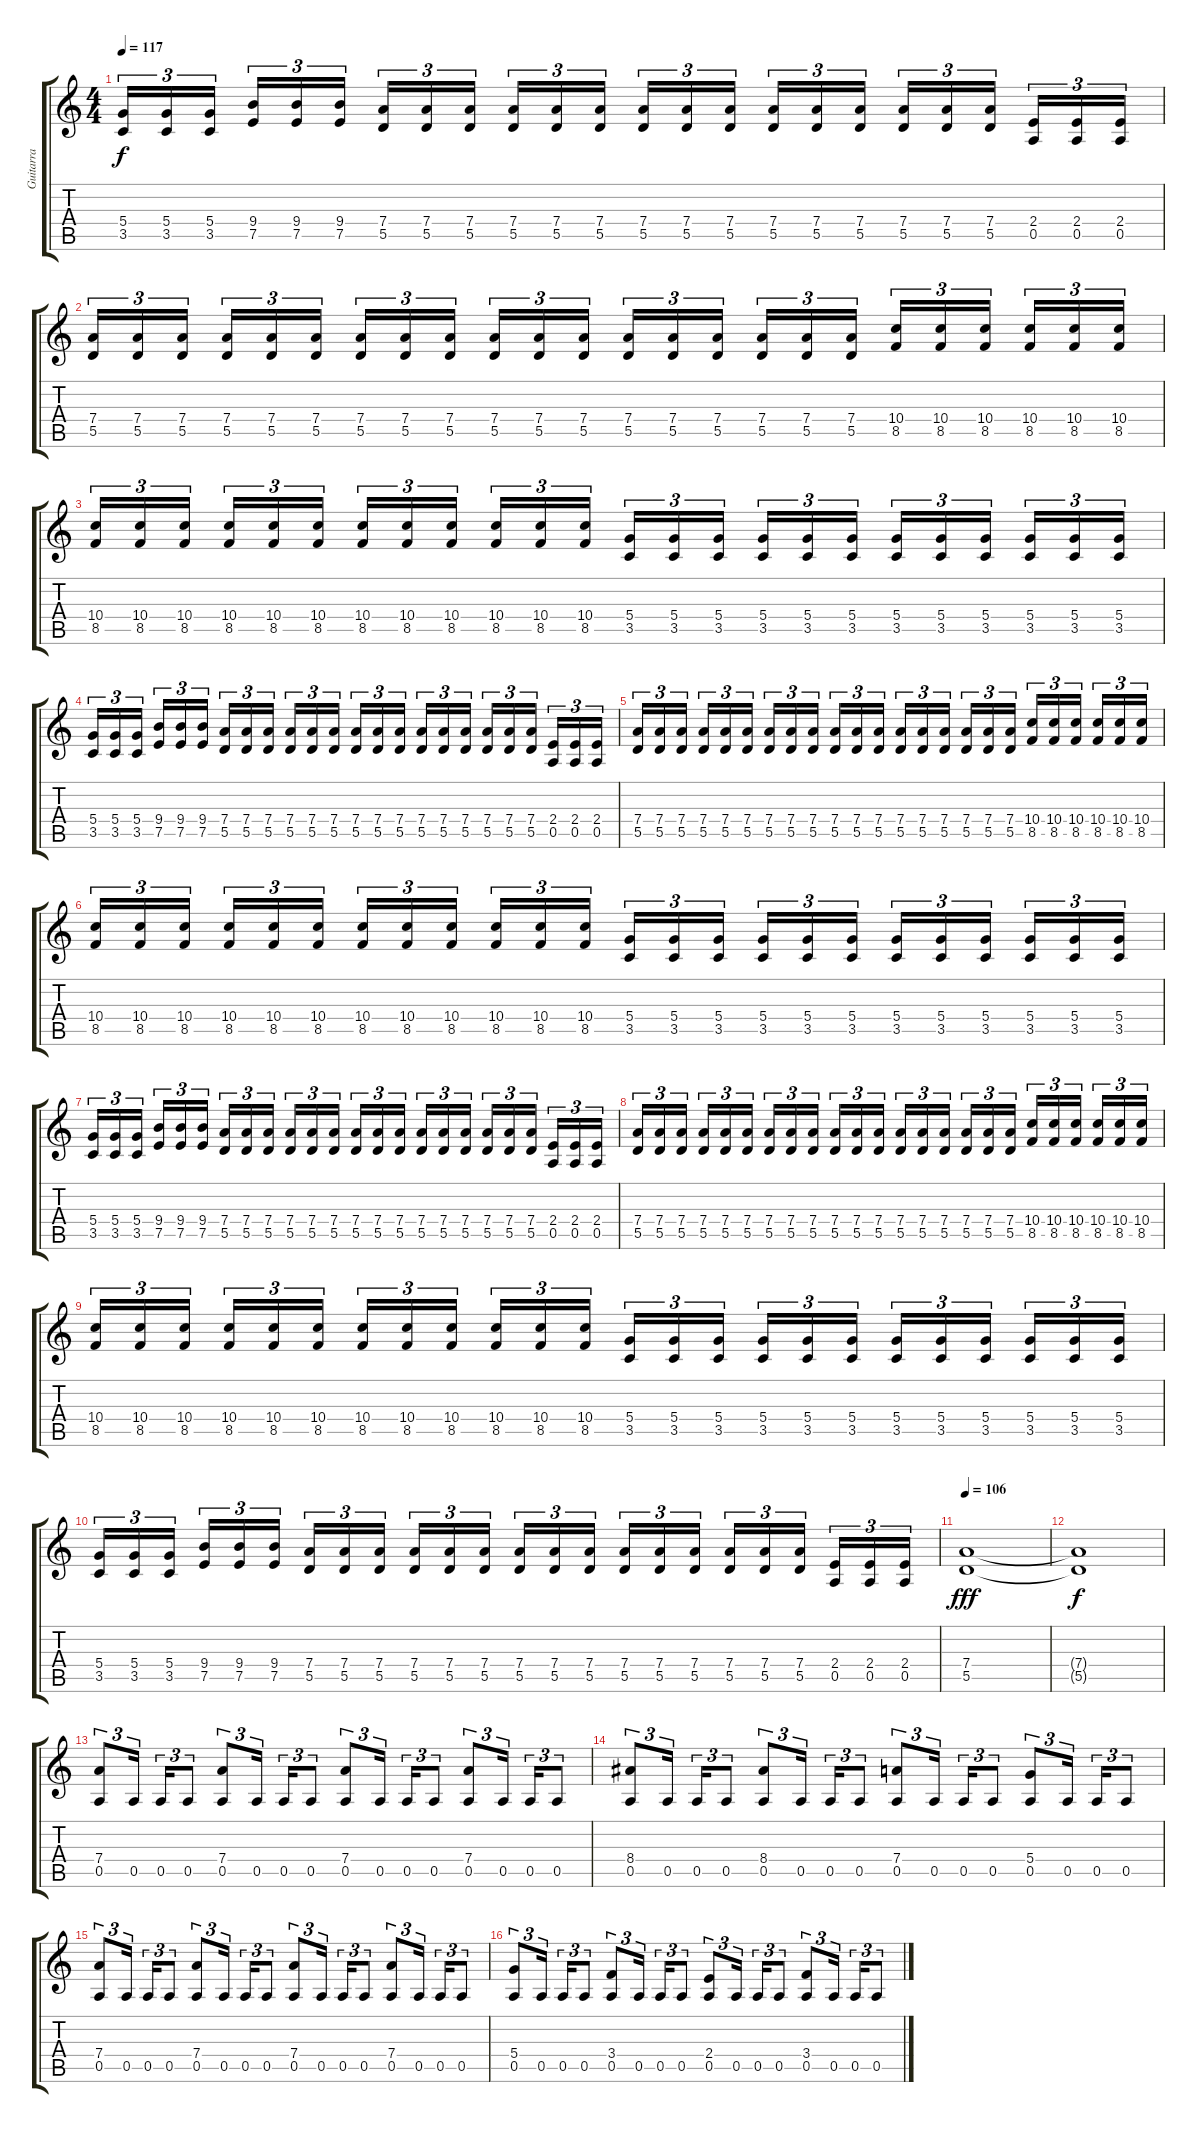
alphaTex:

\track ("Guitarra" "Guitarra") {instrument distortionguitar}
\staff {score tabs}
\tuning (E4 B3 G3 D3 A2 E2) {hide}
\ts (4 4)
\tempo 117
\clef g2
\ks c
(5.4 3.5).16{tu (3 2) dy f} (5.4 3.5).16{tu (3 2)} (5.4 3.5).16{tu (3 2)} (9.4 7.5).16{tu (3 2)} (9.4 7.5).16{tu (3 2)} (9.4 7.5).16{tu (3 2)} (7.4 5.5).16{tu (3 2)} (7.4 5.5).16{tu (3 2)} (7.4 5.5).16{tu (3 2)} (7.4 5.5).16{tu (3 2)} (7.4 5.5).16{tu (3 2)} (7.4 5.5).16{tu (3 2)} (7.4 5.5).16{tu (3 2)} (7.4 5.5).16{tu (3 2)} (7.4 5.5).16{tu (3 2)} (7.4 5.5).16{tu (3 2)} (7.4 5.5).16{tu (3 2)} (7.4 5.5).16{tu (3 2)} (7.4 5.5).16{tu (3 2)} (7.4 5.5).16{tu (3 2)} (7.4 5.5).16{tu (3 2)} (2.4 0.5).16{tu (3 2)} (2.4 0.5).16{tu (3 2)} (2.4 0.5).16{tu (3 2)} |
(7.4 5.5).16{tu (3 2)} (7.4 5.5).16{tu (3 2)} (7.4 5.5).16{tu (3 2)} (7.4 5.5).16{tu (3 2)} (7.4 5.5).16{tu (3 2)} (7.4 5.5).16{tu (3 2)} (7.4 5.5).16{tu (3 2)} (7.4 5.5).16{tu (3 2)} (7.4 5.5).16{tu (3 2)} (7.4 5.5).16{tu (3 2)} (7.4 5.5).16{tu (3 2)} (7.4 5.5).16{tu (3 2)} (7.4 5.5).16{tu (3 2)} (7.4 5.5).16{tu (3 2)} (7.4 5.5).16{tu (3 2)} (7.4 5.5).16{tu (3 2)} (7.4 5.5).16{tu (3 2)} (7.4 5.5).16{tu (3 2)} (10.4 8.5).16{tu (3 2)} (10.4 8.5).16{tu (3 2)} (10.4 8.5).16{tu (3 2)} (10.4 8.5).16{tu (3 2)} (10.4 8.5).16{tu (3 2)} (10.4 8.5).16{tu (3 2)} |
(10.4 8.5).16{tu (3 2)} (10.4 8.5).16{tu (3 2)} (10.4 8.5).16{tu (3 2)} (10.4 8.5).16{tu (3 2)} (10.4 8.5).16{tu (3 2)} (10.4 8.5).16{tu (3 2)} (10.4 8.5).16{tu (3 2)} (10.4 8.5).16{tu (3 2)} (10.4 8.5).16{tu (3 2)} (10.4 8.5).16{tu (3 2)} (10.4 8.5).16{tu (3 2)} (10.4 8.5).16{tu (3 2)} (5.4 3.5).16{tu (3 2)} (5.4 3.5).16{tu (3 2)} (5.4 3.5).16{tu (3 2)} (5.4 3.5).16{tu (3 2)} (5.4 3.5).16{tu (3 2)} (5.4 3.5).16{tu (3 2)} (5.4 3.5).16{tu (3 2)} (5.4 3.5).16{tu (3 2)} (5.4 3.5).16{tu (3 2)} (5.4 3.5).16{tu (3 2)} (5.4 3.5).16{tu (3 2)} (5.4 3.5).16{tu (3 2)} |
(5.4 3.5).16{tu (3 2)} (5.4 3.5).16{tu (3 2)} (5.4 3.5).16{tu (3 2)} (9.4 7.5).16{tu (3 2)} (9.4 7.5).16{tu (3 2)} (9.4 7.5).16{tu (3 2)} (7.4 5.5).16{tu (3 2)} (7.4 5.5).16{tu (3 2)} (7.4 5.5).16{tu (3 2)} (7.4 5.5).16{tu (3 2)} (7.4 5.5).16{tu (3 2)} (7.4 5.5).16{tu (3 2)} (7.4 5.5).16{tu (3 2)} (7.4 5.5).16{tu (3 2)} (7.4 5.5).16{tu (3 2)} (7.4 5.5).16{tu (3 2)} (7.4 5.5).16{tu (3 2)} (7.4 5.5).16{tu (3 2)} (7.4 5.5).16{tu (3 2)} (7.4 5.5).16{tu (3 2)} (7.4 5.5).16{tu (3 2)} (2.4 0.5).16{tu (3 2)} (2.4 0.5).16{tu (3 2)} (2.4 0.5).16{tu (3 2)} |
(7.4 5.5).16{tu (3 2)} (7.4 5.5).16{tu (3 2)} (7.4 5.5).16{tu (3 2)} (7.4 5.5).16{tu (3 2)} (7.4 5.5).16{tu (3 2)} (7.4 5.5).16{tu (3 2)} (7.4 5.5).16{tu (3 2)} (7.4 5.5).16{tu (3 2)} (7.4 5.5).16{tu (3 2)} (7.4 5.5).16{tu (3 2)} (7.4 5.5).16{tu (3 2)} (7.4 5.5).16{tu (3 2)} (7.4 5.5).16{tu (3 2)} (7.4 5.5).16{tu (3 2)} (7.4 5.5).16{tu (3 2)} (7.4 5.5).16{tu (3 2)} (7.4 5.5).16{tu (3 2)} (7.4 5.5).16{tu (3 2)} (10.4 8.5).16{tu (3 2)} (10.4 8.5).16{tu (3 2)} (10.4 8.5).16{tu (3 2)} (10.4 8.5).16{tu (3 2)} (10.4 8.5).16{tu (3 2)} (10.4 8.5).16{tu (3 2)} |
(10.4 8.5).16{tu (3 2)} (10.4 8.5).16{tu (3 2)} (10.4 8.5).16{tu (3 2)} (10.4 8.5).16{tu (3 2)} (10.4 8.5).16{tu (3 2)} (10.4 8.5).16{tu (3 2)} (10.4 8.5).16{tu (3 2)} (10.4 8.5).16{tu (3 2)} (10.4 8.5).16{tu (3 2)} (10.4 8.5).16{tu (3 2)} (10.4 8.5).16{tu (3 2)} (10.4 8.5).16{tu (3 2)} (5.4 3.5).16{tu (3 2)} (5.4 3.5).16{tu (3 2)} (5.4 3.5).16{tu (3 2)} (5.4 3.5).16{tu (3 2)} (5.4 3.5).16{tu (3 2)} (5.4 3.5).16{tu (3 2)} (5.4 3.5).16{tu (3 2)} (5.4 3.5).16{tu (3 2)} (5.4 3.5).16{tu (3 2)} (5.4 3.5).16{tu (3 2)} (5.4 3.5).16{tu (3 2)} (5.4 3.5).16{tu (3 2)} |
(5.4 3.5).16{tu (3 2)} (5.4 3.5).16{tu (3 2)} (5.4 3.5).16{tu (3 2)} (9.4 7.5).16{tu (3 2)} (9.4 7.5).16{tu (3 2)} (9.4 7.5).16{tu (3 2)} (7.4 5.5).16{tu (3 2)} (7.4 5.5).16{tu (3 2)} (7.4 5.5).16{tu (3 2)} (7.4 5.5).16{tu (3 2)} (7.4 5.5).16{tu (3 2)} (7.4 5.5).16{tu (3 2)} (7.4 5.5).16{tu (3 2)} (7.4 5.5).16{tu (3 2)} (7.4 5.5).16{tu (3 2)} (7.4 5.5).16{tu (3 2)} (7.4 5.5).16{tu (3 2)} (7.4 5.5).16{tu (3 2)} (7.4 5.5).16{tu (3 2)} (7.4 5.5).16{tu (3 2)} (7.4 5.5).16{tu (3 2)} (2.4 0.5).16{tu (3 2)} (2.4 0.5).16{tu (3 2)} (2.4 0.5).16{tu (3 2)} |
(7.4 5.5).16{tu (3 2)} (7.4 5.5).16{tu (3 2)} (7.4 5.5).16{tu (3 2)} (7.4 5.5).16{tu (3 2)} (7.4 5.5).16{tu (3 2)} (7.4 5.5).16{tu (3 2)} (7.4 5.5).16{tu (3 2)} (7.4 5.5).16{tu (3 2)} (7.4 5.5).16{tu (3 2)} (7.4 5.5).16{tu (3 2)} (7.4 5.5).16{tu (3 2)} (7.4 5.5).16{tu (3 2)} (7.4 5.5).16{tu (3 2)} (7.4 5.5).16{tu (3 2)} (7.4 5.5).16{tu (3 2)} (7.4 5.5).16{tu (3 2)} (7.4 5.5).16{tu (3 2)} (7.4 5.5).16{tu (3 2)} (10.4 8.5).16{tu (3 2)} (10.4 8.5).16{tu (3 2)} (10.4 8.5).16{tu (3 2)} (10.4 8.5).16{tu (3 2)} (10.4 8.5).16{tu (3 2)} (10.4 8.5).16{tu (3 2)} |
(10.4 8.5).16{tu (3 2)} (10.4 8.5).16{tu (3 2)} (10.4 8.5).16{tu (3 2)} (10.4 8.5).16{tu (3 2)} (10.4 8.5).16{tu (3 2)} (10.4 8.5).16{tu (3 2)} (10.4 8.5).16{tu (3 2)} (10.4 8.5).16{tu (3 2)} (10.4 8.5).16{tu (3 2)} (10.4 8.5).16{tu (3 2)} (10.4 8.5).16{tu (3 2)} (10.4 8.5).16{tu (3 2)} (5.4 3.5).16{tu (3 2)} (5.4 3.5).16{tu (3 2)} (5.4 3.5).16{tu (3 2)} (5.4 3.5).16{tu (3 2)} (5.4 3.5).16{tu (3 2)} (5.4 3.5).16{tu (3 2)} (5.4 3.5).16{tu (3 2)} (5.4 3.5).16{tu (3 2)} (5.4 3.5).16{tu (3 2)} (5.4 3.5).16{tu (3 2)} (5.4 3.5).16{tu (3 2)} (5.4 3.5).16{tu (3 2)} |
(5.4 3.5).16{tu (3 2)} (5.4 3.5).16{tu (3 2)} (5.4 3.5).16{tu (3 2)} (9.4 7.5).16{tu (3 2)} (9.4 7.5).16{tu (3 2)} (9.4 7.5).16{tu (3 2)} (7.4 5.5).16{tu (3 2)} (7.4 5.5).16{tu (3 2)} (7.4 5.5).16{tu (3 2)} (7.4 5.5).16{tu (3 2)} (7.4 5.5).16{tu (3 2)} (7.4 5.5).16{tu (3 2)} (7.4 5.5).16{tu (3 2)} (7.4 5.5).16{tu (3 2)} (7.4 5.5).16{tu (3 2)} (7.4 5.5).16{tu (3 2)} (7.4 5.5).16{tu (3 2)} (7.4 5.5).16{tu (3 2)} (7.4 5.5).16{tu (3 2)} (7.4 5.5).16{tu (3 2)} (7.4 5.5).16{tu (3 2)} (2.4 0.5).16{tu (3 2)} (2.4 0.5).16{tu (3 2)} (2.4 0.5).16{tu (3 2)} |
\tempo 106
(7.4 5.5).1{dy fff} |
(7.4{t} 5.5{t}).1{dy f} |
(7.4 0.5).8{tu (3 2)} 0.5.16{tu (3 2)} 0.5.16{tu (3 2)} 0.5.8{tu (3 2)} (7.4 0.5).8{tu (3 2)} 0.5.16{tu (3 2)} 0.5.16{tu (3 2)} 0.5.8{tu (3 2)} (7.4 0.5).8{tu (3 2)} 0.5.16{tu (3 2)} 0.5.16{tu (3 2)} 0.5.8{tu (3 2)} (7.4 0.5).8{tu (3 2)} 0.5.16{tu (3 2)} 0.5.16{tu (3 2)} 0.5.8{tu (3 2)} |
(8.4 0.5).8{tu (3 2)} 0.5.16{tu (3 2)} 0.5.16{tu (3 2)} 0.5.8{tu (3 2)} (8.4 0.5).8{tu (3 2)} 0.5.16{tu (3 2)} 0.5.16{tu (3 2)} 0.5.8{tu (3 2)} (7.4 0.5).8{tu (3 2)} 0.5.16{tu (3 2)} 0.5.16{tu (3 2)} 0.5.8{tu (3 2)} (5.4 0.5).8{tu (3 2)} 0.5.16{tu (3 2)} 0.5.16{tu (3 2)} 0.5.8{tu (3 2)} |
(7.4 0.5).8{tu (3 2)} 0.5.16{tu (3 2)} 0.5.16{tu (3 2)} 0.5.8{tu (3 2)} (7.4 0.5).8{tu (3 2)} 0.5.16{tu (3 2)} 0.5.16{tu (3 2)} 0.5.8{tu (3 2)} (7.4 0.5).8{tu (3 2)} 0.5.16{tu (3 2)} 0.5.16{tu (3 2)} 0.5.8{tu (3 2)} (7.4 0.5).8{tu (3 2)} 0.5.16{tu (3 2)} 0.5.16{tu (3 2)} 0.5.8{tu (3 2)} |
(5.4 0.5).8{tu (3 2)} 0.5.16{tu (3 2)} 0.5.16{tu (3 2)} 0.5.8{tu (3 2)} (3.4 0.5).8{tu (3 2)} 0.5.16{tu (3 2)} 0.5.16{tu (3 2)} 0.5.8{tu (3 2)} (2.4 0.5).8{tu (3 2)} 0.5.16{tu (3 2)} 0.5.16{tu (3 2)} 0.5.8{tu (3 2)} (3.4 0.5).8{tu (3 2)} 0.5.16{tu (3 2)} 0.5.16{tu (3 2)} 0.5.8{tu (3 2)}
